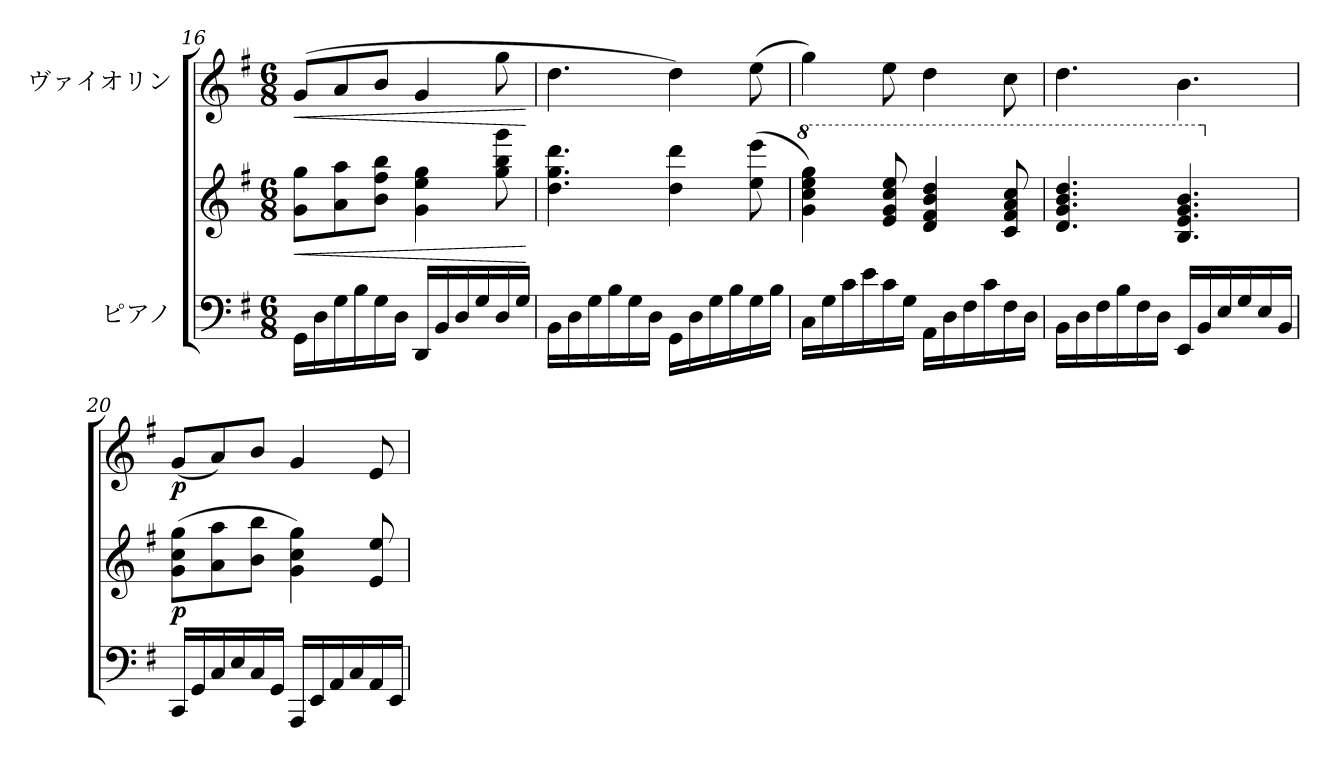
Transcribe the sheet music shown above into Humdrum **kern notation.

**kern	**kern	**dynam	**kern	**dynam
*part2	*part2	*part2	*part1	*part1
*staff3	*staff2	*staff2/3	*staff1	*staff1
*I"ピアノ	*	*	*I"ヴァイオリン	*
*clefF4	*clefG2	*	*clefG2	*
*k[f#]	*k[f#]	*	*k[f#]	*
*M6/8	*M6/8	*	*M6/8	*
=16	=16	=16	=16	=16
!	!	!LO:HP:b	!	!LO:HP:b
16GG\LL	8g\ 8gg\L	<	(>8g/L	<
16D\	.	.	.	.
16G\	8a\ 8aa\	.	8a/	.
16B\	.	.	.	.
16G\	8b\ 8ff#\ 8bb\J	.	8b/J	.
16D\JJ	.	.	.	.
16DD/LL	4g\ 4ee\ 4gg\	.	4g/	.
16BB/	.	.	.	.
16D/	.	.	.	.
16G/	.	.	.	.
16D/	8gg\ 8bb\ 8ggg\	.	8gg\	.
16G/JJ	.	.	.	.
.	.	[	.	[
=17	=17	=17	=17	=17
16BB\LL	4.dd\ 4.gg\ 4.ddd\	.	4.dd\	.
16D\	.	.	.	.
16G\	.	.	.	.
16B\	.	.	.	.
16G\	.	.	.	.
16D\JJ	.	.	.	.
16GG\LL	4dd\ 4ddd\	.	4dd\)	.
16D\	.	.	.	.
16G\	.	.	.	.
16B\	.	.	.	.
16G\	(>8ee\ 8eee\	.	(>8ee\	.
16B\JJ	.	.	.	.
!!LO:LB:g=z
=18	=18	=18	=18	=18
*	*8va	*	*	*
16C\LL	4gg\ 4ccc\ 4eee\ 4ggg\)	.	4gg\)	.
16G\	.	.	.	.
16c\	.	.	.	.
16e\	.	.	.	.
16c\	8ee/ 8gg/ 8ccc/ 8eee/	.	8ee\	.
16G\JJ	.	.	.	.
16AA\LL	4dd/ 4ff#/ 4bb/ 4ddd/	.	4dd\	.
16D\	.	.	.	.
16F#\	.	.	.	.
16c\	.	.	.	.
16F#\	8cc/ 8ff#/ 8aa/ 8ccc/	.	8cc\	.
16D\JJ	.	.	.	.
=19	=19	=19	=19	=19
16BB\LL	4.dd/ 4.gg/ 4.bb/ 4.ddd/	.	4.dd\	.
16D\	.	.	.	.
16F#\	.	.	.	.
16B\	.	.	.	.
16F#\	.	.	.	.
16D\JJ	.	.	.	.
16EE/LL	4.b/ 4.ee/ 4.gg/ 4.bb/	.	4.b\	.
16BB/	.	.	.	.
16E/	.	.	.	.
16G/	.	.	.	.
16E/	.	.	.	.
16BB/JJ	.	.	.	.
=20	=20	=20	=20	=20
*	*X8va	*	*	*
!	!	!LO:DY:a=2	!	!LO:DY:b
16CC/LL	(>8g\ 8cc\ 8gg\L	p	(>8g/L	p
16GG/	.	.	.	.
16C/	8a\ 8aa\	.	8a/)	.
16E/	.	.	.	.
16C/	8b\ 8bb\J	.	8b/J	.
16GG/JJ	.	.	.	.
16AAA/LL	4g\ 4cc\ 4gg\)	.	4g/	.
16EE/	.	.	.	.
16AA/	.	.	.	.
16C/	.	.	.	.
16AA/	8e/ 8ee/	.	8e/	.
16EE/JJ	.	.	.	.
=	=	=	=	=
*-	*-	*-	*-	*-
